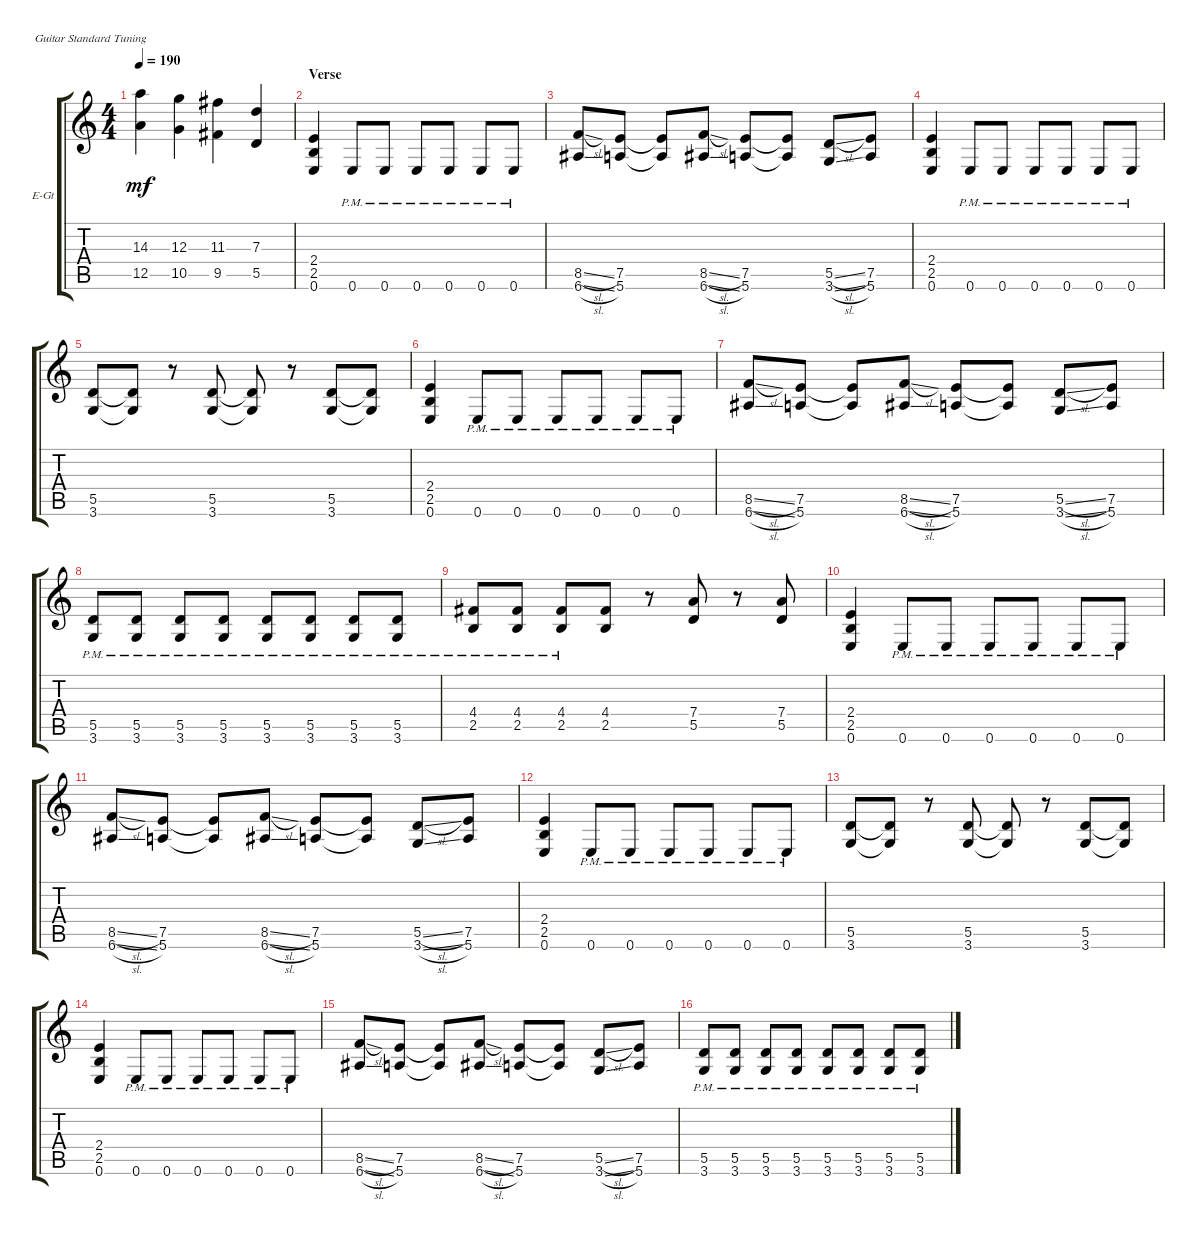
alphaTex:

\defaultSystemsLayout 4
\bracketExtendMode groupsimilarinstruments
\firstSystemTrackNameOrientation horizontal
\otherSystemsTrackNameOrientation horizontal
\track ("Lead Guitar" "E-Gt") {instrument overdrivenguitar}
\staff {score tabs}
\tuning (E4 B3 G3 D3 A2 E2)
\ts (4 4)
\tempo 190
\clef g2
\ks c
(12.5 14.3).4{dy mf} (10.5 12.3).4 (9.5 11.3).4 (5.5 7.3).4 |
\section ("" "Verse")
(0.6 2.5 2.4).4 0.6{pm}.8 0.6{pm}.8 0.6{pm}.8 0.6{pm}.8 0.6{pm}.8 0.6{pm}.8 |
(6.6{sl} 8.5{sl}).8 (5.6 7.5).8 (7.5{t} 5.6{t}).8 (6.6{sl} 8.5{sl}).8 (7.5 5.6).8 (5.6{t} 7.5{t}).8 (3.6{sl} 5.5{sl}).8 (7.5 5.6).8 |
(0.6 2.5 2.4).4 0.6{pm}.8 0.6{pm}.8 0.6{pm}.8 0.6{pm}.8 0.6{pm}.8 0.6{pm}.8 |
(3.6 5.5).8 (5.5{t} 3.6{t}).8 r.8 (3.6 5.5).8 (3.6{t} 5.5{t}).8 r.8 (3.6 5.5).8 (5.5{t} 3.6{t}).8 |
(0.6 2.5 2.4).4 0.6{pm}.8 0.6{pm}.8 0.6{pm}.8 0.6{pm}.8 0.6{pm}.8 0.6{pm}.8 |
(6.6{sl} 8.5{sl}).8 (5.6 7.5).8 (7.5{t} 5.6{t}).8 (6.6{sl} 8.5{sl}).8 (7.5 5.6).8 (5.6{t} 7.5{t}).8 (3.6{sl} 5.5{sl}).8 (7.5 5.6).8 |
(3.6{pm} 5.5{pm}).8 (3.6{pm} 5.5{pm}).8 (3.6{pm} 5.5{pm}).8 (3.6{pm} 5.5{pm}).8 (3.6{pm} 5.5{pm}).8 (3.6{pm} 5.5{pm}).8 (3.6{pm} 5.5{pm}).8 (3.6{pm} 5.5{pm}).8 |
(2.5{pm} 4.4{pm}).8 (2.5{pm} 4.4{pm}).8 (2.5{pm} 4.4{pm}).8 (2.5 4.4).8 r.8 (5.5 7.4).8 r.8 (5.5 7.4).8 |
(0.6 2.5 2.4).4 0.6{pm}.8 0.6{pm}.8 0.6{pm}.8 0.6{pm}.8 0.6{pm}.8 0.6{pm}.8 |
(6.6{sl} 8.5{sl}).8 (5.6 7.5).8 (7.5{t} 5.6{t}).8 (6.6{sl} 8.5{sl}).8 (7.5 5.6).8 (5.6{t} 7.5{t}).8 (3.6{sl} 5.5{sl}).8 (7.5 5.6).8 |
(0.6 2.5 2.4).4 0.6{pm}.8 0.6{pm}.8 0.6{pm}.8 0.6{pm}.8 0.6{pm}.8 0.6{pm}.8 |
(3.6 5.5).8 (5.5{t} 3.6{t}).8 r.8 (3.6 5.5).8 (3.6{t} 5.5{t}).8 r.8 (3.6 5.5).8 (5.5{t} 3.6{t}).8 |
(0.6 2.5 2.4).4 0.6{pm}.8 0.6{pm}.8 0.6{pm}.8 0.6{pm}.8 0.6{pm}.8 0.6{pm}.8 |
(6.6{sl} 8.5{sl}).8 (5.6 7.5).8 (7.5{t} 5.6{t}).8 (6.6{sl} 8.5{sl}).8 (7.5 5.6).8 (5.6{t} 7.5{t}).8 (3.6{sl} 5.5{sl}).8 (7.5 5.6).8 |
(3.6{pm} 5.5{pm}).8 (3.6{pm} 5.5{pm}).8 (3.6{pm} 5.5{pm}).8 (3.6{pm} 5.5{pm}).8 (3.6{pm} 5.5{pm}).8 (3.6{pm} 5.5{pm}).8 (3.6{pm} 5.5{pm}).8 (3.6{pm} 5.5{pm}).8
